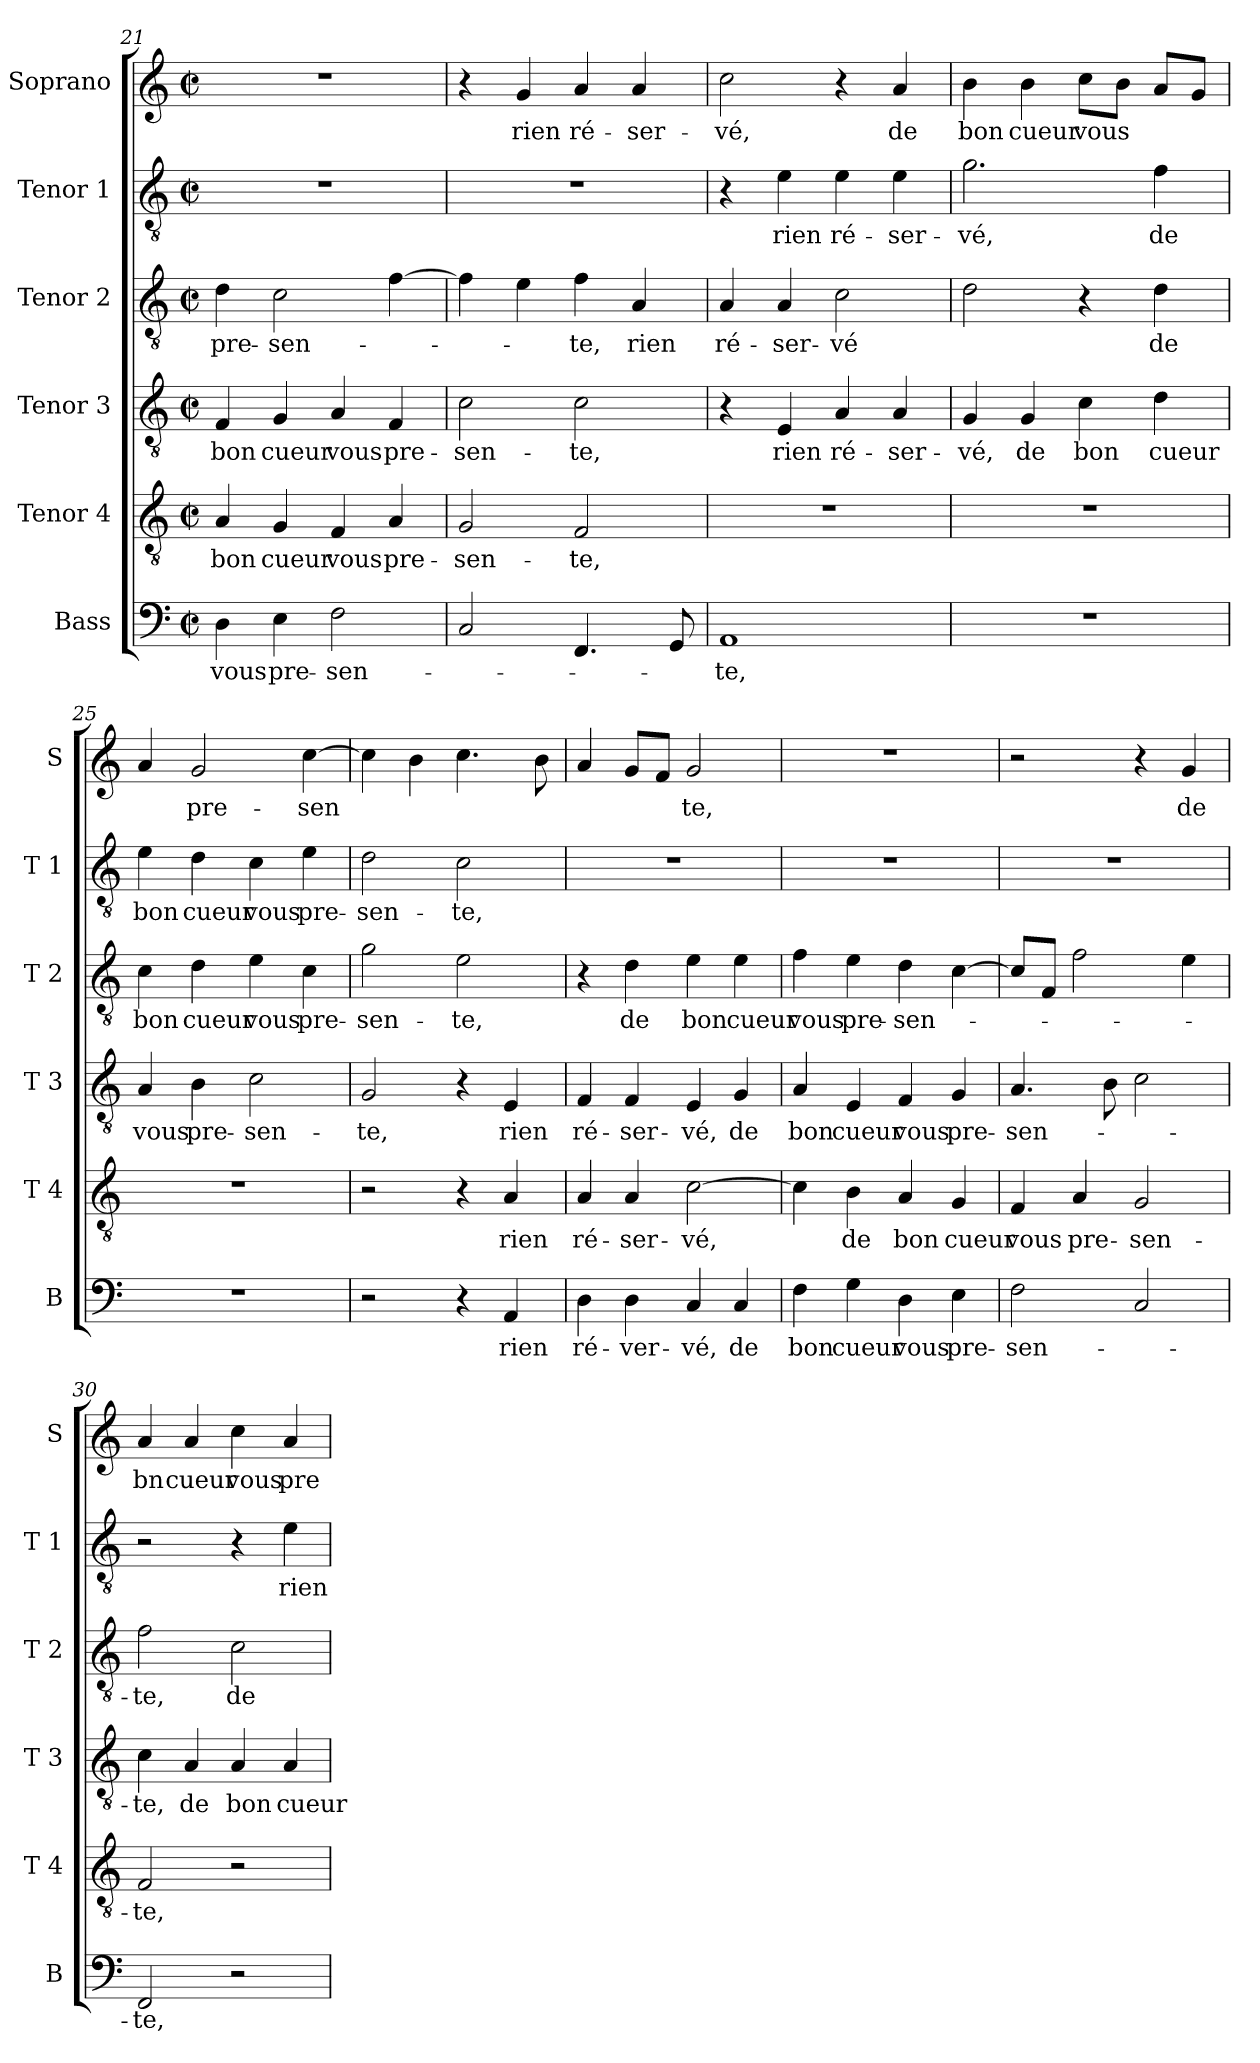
**kern	**text	**kern	**text	**kern	**text	**kern	**text	**kern	**text	**kern	**text
*part6	*part6	*part5	*part5	*part4	*part4	*part3	*part3	*part2	*part2	*part1	*part1
*staff6	*staff6	*staff5	*staff5	*staff4	*staff4	*staff3	*staff3	*staff2	*staff2	*staff1	*staff1
*I"Bass	*	*I"Tenor 4	*	*I"Tenor 3	*	*I"Tenor 2	*	*I"Tenor 1	*	*I"Soprano	*
*I'B	*	*I'T 4	*	*I'T 3	*	*I'T 2	*	*I'T 1	*	*I'S	*
*clefF4	*	*clefGv2	*	*clefGv2	*	*clefGv2	*	*clefGv2	*	*clefG2	*
*k[]	*	*k[]	*	*k[]	*	*k[]	*	*k[]	*	*k[]	*
*C:	*	*C:	*	*C:	*	*C:	*	*C:	*	*C:	*
*M2/2	*	*M2/2	*	*M2/2	*	*M2/2	*	*M2/2	*	*M2/2	*
*met(c|)	*	*met(c|)	*	*met(c|)	*	*met(c|)	*	*met(c|)	*	*met(c|)	*
=21	=21	=21	=21	=21	=21	=21	=21	=21	=21	=21	=21
4D\	vous	4A/	bon	4F/	-bon	4d\	pre-	1r	.	1r	.
4E\	pre-	4G/	cueur	4G/	cueur	2c\	-sen-	.	.	.	.
2F\	-sen-	4F/	vous	4A/	vous	.	.	.	.	.	.
.	.	4A/	pre-	4F/	pre-	[4f\	.	.	.	.	.
=22	=22	=22	=22	=22	=22	=22	=22	=22	=22	=22	=22
2C/	.	2G/	-sen-	2c\	-sen-	4f\]	.	1r	.	4r	.
.	.	.	.	.	.	4e\	.	.	.	4g/	rien
4.FF/	.	2F/	-te,	2c\	-te,	4f\	-te,	.	.	4a/	ré-
.	.	.	.	.	.	4A/	rien	.	.	4a/	-ser-
8GG/	.	.	.	.	.	.	.	.	.	.	.
=23	=23	=23	=23	=23	=23	=23	=23	=23	=23	=23	=23
1AA	-te,	1r	.	4r	.	4A/	ré-	4r	.	2cc\	-vé,
.	.	.	.	4E/	rien	4A/	-ser-	4e\	rien	.	.
.	.	.	.	4A/	ré-	2c\	-vé	4e\	ré-	4r	.
.	.	.	.	4A/	-ser-	.	.	4e\	-ser-	4a/	de
!!LO:PB:g=z
=24	=24	=24	=24	=24	=24	=24	=24	=24	=24	=24	=24
1r	.	1r	.	4G/	-vé,	2d\	.	2.g\	-vé,	4b\	bon
.	.	.	.	4G/	de	.	.	.	.	4b\	cueur
.	.	.	.	4c\	bon	4r	.	.	.	8cc\L	vous
.	.	.	.	.	.	.	.	.	.	8b\J	.
.	.	.	.	4d\	cueur	4d\	de	4f\	de	8a/L	.
.	.	.	.	.	.	.	.	.	.	8g/J	.
=25	=25	=25	=25	=25	=25	=25	=25	=25	=25	=25	=25
1r	.	1r	.	4A/	vous	4c\	bon	4e\	bon	4a/	.
.	.	.	.	4B\	pre-	4d\	cueur	4d\	cueur	2g/	pre-
.	.	.	.	2c\	-sen-	4e\	vous	4c\	vous	.	.
.	.	.	.	.	.	4c\	pre-	4e\	pre-	[4cc\	-sen
=26	=26	=26	=26	=26	=26	=26	=26	=26	=26	=26	=26
2r	.	2r	.	2G/	-te,	2g\	-sen-	2d\	-sen-	4cc\]	.
.	.	.	.	.	.	.	.	.	.	4b\	.
4r	.	4r	.	4r	.	2e\	-te,	2c\	-te,	4.cc\	.
4AA/	rien	4A/	rien	4E/	rien	.	.	.	.	.	.
.	.	.	.	.	.	.	.	.	.	8b\	.
=27	=27	=27	=27	=27	=27	=27	=27	=27	=27	=27	=27
4D\	ré-	4A/	ré-	4F/	ré-	4r	.	1r	.	4a/	.
4D\	-ver-	4A/	-ser-	4F/	-ser-	4d\	de	.	.	8g/L	.
.	.	.	.	.	.	.	.	.	.	8f/J	.
4C/	-vé,	[2c\	-vé,	4E/	-vé,	4e\	bon	.	.	2g/	te,
4C/	de	.	.	4G/	de	4e\	cueur	.	.	.	.
=28	=28	=28	=28	=28	=28	=28	=28	=28	=28	=28	=28
4F\	bon	4c\]	.	4A/	bon	4f\	vous	1r	.	1r	.
4G\	cueur	4B\	de	4E/	cueur	4e\	pre-	.	.	.	.
4D\	vous	4A/	bon	4F/	vous	4d\	-sen-	.	.	.	.
4E\	pre-	4G/	cueur	4G/	pre-	[4c\	.	.	.	.	.
=29	=29	=29	=29	=29	=29	=29	=29	=29	=29	=29	=29
2F\	-sen-	4F/	vous	4.A/	-sen-	8c/L]	.	1r	.	2r	.
.	.	.	.	.	.	8F/J	.	.	.	.	.
.	.	4A/	pre-	.	.	2f\	.	.	.	.	.
.	.	.	.	8B\	.	.	.	.	.	.	.
2C/	.	2G/	-sen-	2c\	.	.	.	.	.	4r	.
.	.	.	.	.	.	4e\	.	.	.	4g/	de
!!LO:LB:g=z
=30	=30	=30	=30	=30	=30	=30	=30	=30	=30	=30	=30
2FF/	-te,	2F/	-te,	4c\	-te,	2f\	-te,	2r	.	4a/	bn
.	.	.	.	4A/	de	.	.	.	.	4a/	cueur
2r	.	2r	.	4A/	bon	2c\	de	4r	.	4cc\	vous
.	.	.	.	4A/	cueur	.	.	4e\	rien	4a/	pre-
=	=	=	=	=	=	=	=	=	=	=	=
*-	*-	*-	*-	*-	*-	*-	*-	*-	*-	*-	*-
